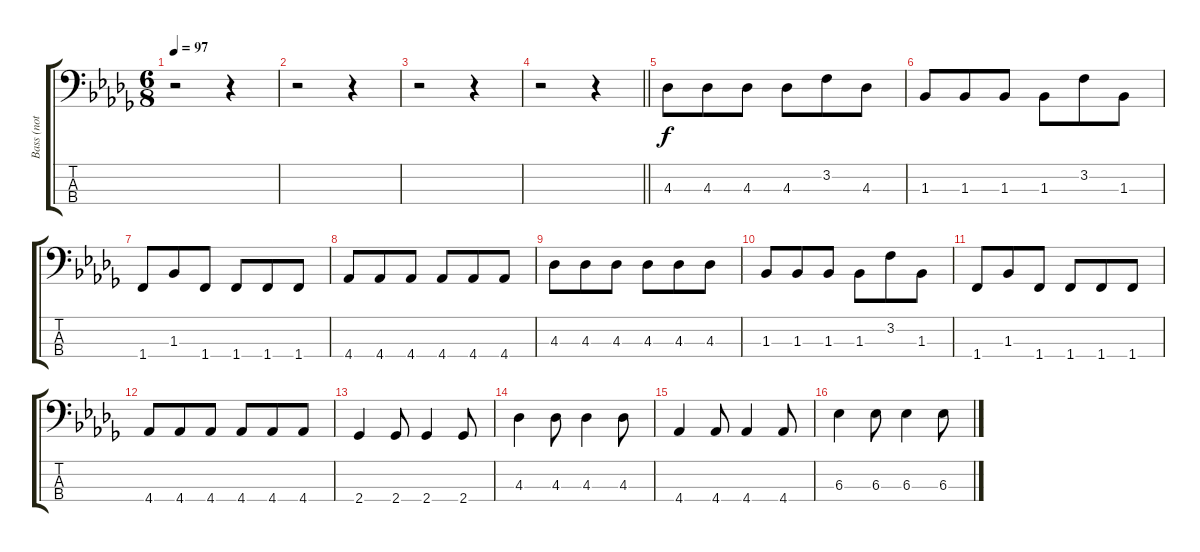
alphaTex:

\track ("Bass (not in the real song)" "Bass (not ") {instrument electricbassfinger}
\staff {score tabs}
\tuning (G2 D2 A1 E1) {hide}
\ts (6 8)
\tempo 97
\clef f4
\ks db
r.2{dy f} r.4 |
r.2 r.4 |
r.2 r.4 |
\barLineRight lightlight
r.2 r.4 |
4.3.8 4.3.8 4.3.8 4.3.8 3.2.8 4.3.8 |
1.3.8 1.3.8 1.3.8 1.3.8 3.2.8 1.3.8 |
1.4.8 1.3.8 1.4.8 1.4.8 1.4.8 1.4.8 |
4.4.8 4.4.8 4.4.8 4.4.8 4.4.8 4.4.8 |
4.3.8 4.3.8 4.3.8 4.3.8 4.3.8 4.3.8 |
1.3.8 1.3.8 1.3.8 1.3.8 3.2.8 1.3.8 |
1.4.8 1.3.8 1.4.8 1.4.8 1.4.8 1.4.8 |
4.4.8 4.4.8 4.4.8 4.4.8 4.4.8 4.4.8 |
2.4.4 2.4.8 2.4.4 2.4.8 |
4.3.4 4.3.8 4.3.4 4.3.8 |
4.4.4 4.4.8 4.4.4 4.4.8 |
6.3.4 6.3.8 6.3.4 6.3.8
